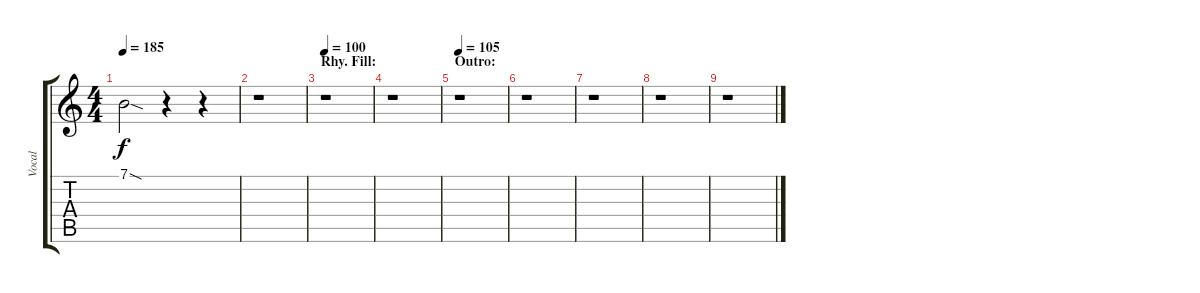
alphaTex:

\track ("Vocal" "Vocal") {instrument cello}
\staff {score tabs}
\tuning (E4 B3 G3 D3 A2 E2) {hide}
\ts (4 4)
\tempo 185
\clef g2
\ks c
7.1{sod}.2{dy f} r.4 r.4 |
r.1 |
\section ("" "Rhy. Fill:")
\tempo 100
r.1 |
r.1 |
\section ("" "Outro:")
\tempo 105
r.1 |
r.1 |
r.1 |
r.1 |
r.1
